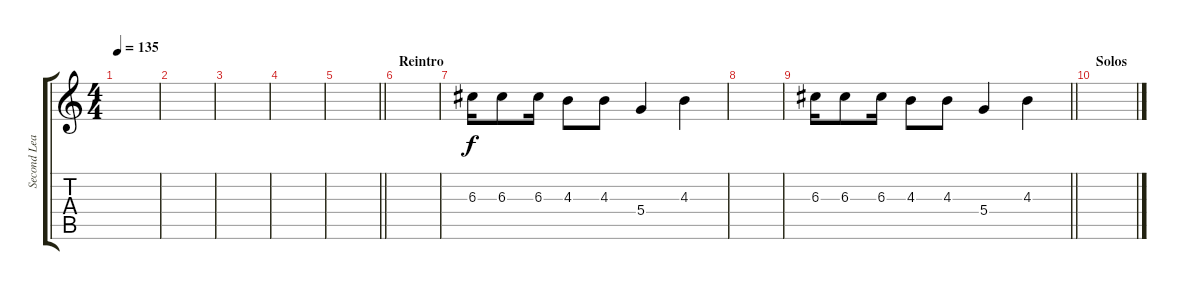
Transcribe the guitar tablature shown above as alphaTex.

\track ("Second Lead Guitar" "Second Lea") {instrument acousticguitarsteel}
\staff {score tabs}
\tuning (E4 B3 G3 D3 A2 E2) {hide}
\ts (4 4)
\tempo 135
\clef g2
\ks c
|
|
|
|
\barLineRight lightlight
|
\section ("" "Reintro")
|
6.3.16 6.3.8 6.3.16 4.3.8 4.3.8 5.4.4 4.3.4 |
|
\barLineRight lightlight
6.3.16 6.3.8 6.3.16 4.3.8 4.3.8 5.4.4 4.3.4 |
\section ("" "Solos")
